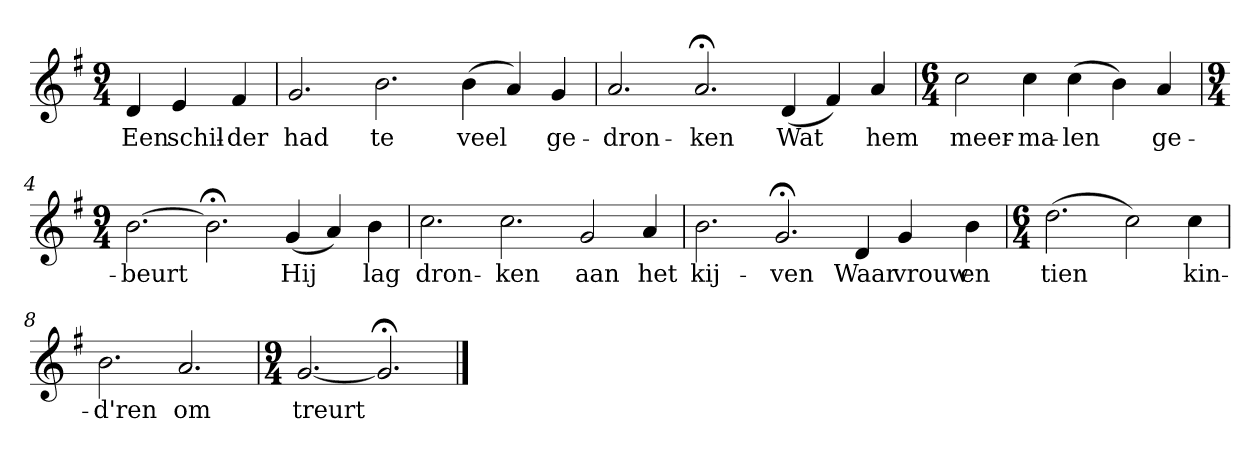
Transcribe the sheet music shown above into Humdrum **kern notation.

**kern	**text
*part1	*part1
*staff1	*staff1
*k[f#]	*
*G:	*
*M9/4	*
*MM120	*
=	=
4d	Een
4e	schil-
4f#	-der
=1	=1
2.g	had
2.b	te
(4b	veel
4a)	.
4g	ge-
=2	=2
2.a	-dron-
2.a;<	-ken
(4d	Wat
4f#)	.
4a	hem
=3	=3
*M6/4	*
2cc	meer-
4cc	-ma-
(4cc	-len
4b)	.
4a	ge-
=4	=4
*M9/4	*
[2.b	-beurt
2.b;<]	.
(4g	Hij
4a)	.
4b	lag
=5	=5
2.cc	dron-
2.cc	-ken
2g	aan
4a	het
=6	=6
2.b	kij-
2.g;<	-ven
4d	Waar
4g	vrouw
4b	en
=7	=7
*M6/4	*
(2.dd	tien
2cc)	.
4cc	kin-
=8	=8
2.b	-d'ren
2.a	om
=9	=9
*M9/4	*
[2.g	treurt
2.g;<]	.
==	==
*-	*-
